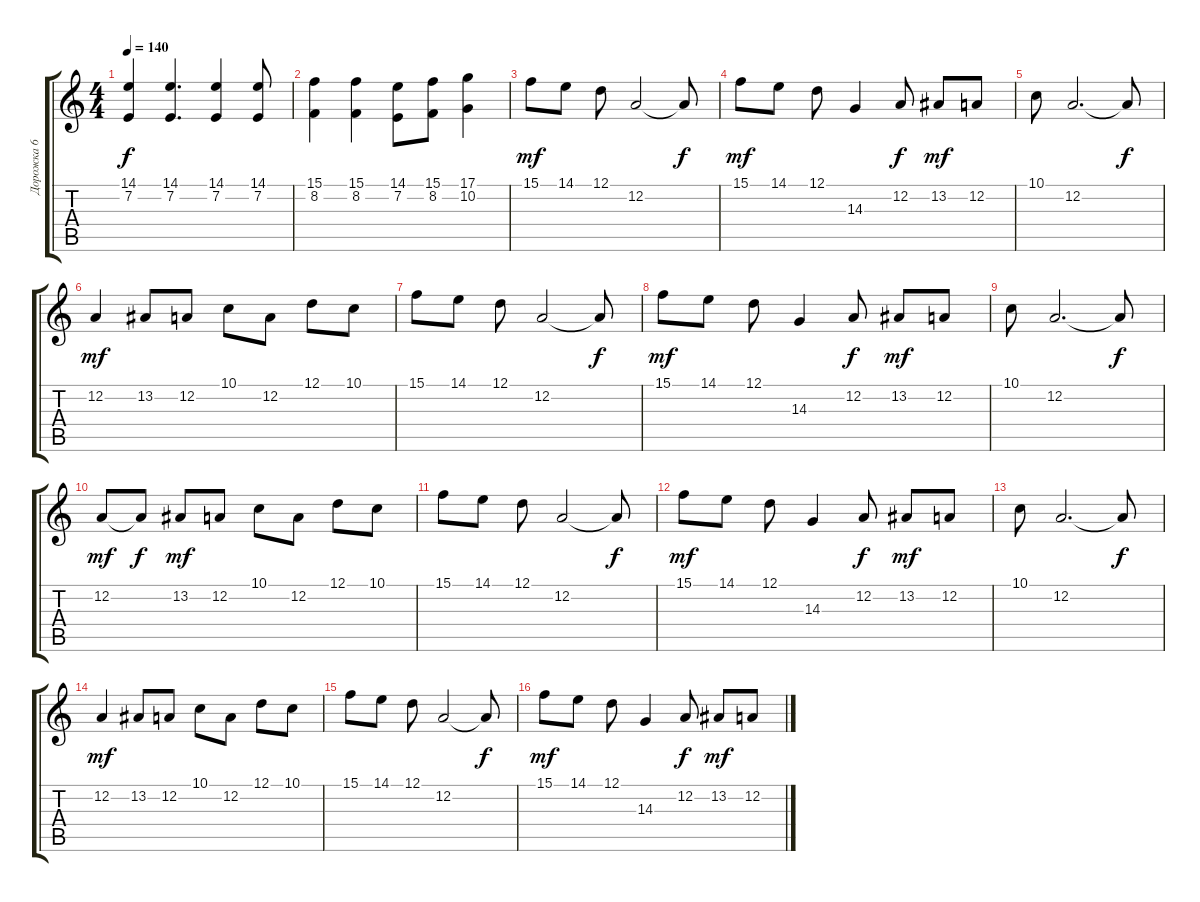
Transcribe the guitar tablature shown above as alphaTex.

\track ("Дорожка 6" "Дорожка 6") {instrument musicbox}
\staff {score tabs}
\tuning (D4 A3 F3 C3 G2 C2) {hide}
\ts (4 4)
\tempo 140
\clef g2
\ks c
(14.1 7.2).4{dy f} (14.1 7.2).4{d} (14.1 7.2).4 (14.1 7.2).8 |
(15.1 8.2).4 (15.1 8.2).4 (14.1 7.2).8 (15.1 8.2).8 (17.1 10.2).4 |
15.1.8{dy mf instrument lead2sawtooth} 14.1.8 12.1.8 12.2.2 12.2{t}.8{dy f} |
15.1.8{dy mf} 14.1.8 12.1.8 14.3.4 12.2.8{dy f} 13.2.8{dy mf} 12.2.8 |
10.1.8 12.2.2{d} 12.2{t}.8{dy f} |
12.2.4{dy mf} 13.2.8 12.2.8 10.1.8 12.2.8 12.1.8 10.1.8 |
15.1.8 14.1.8 12.1.8 12.2.2 12.2{t}.8{dy f} |
15.1.8{dy mf} 14.1.8 12.1.8 14.3.4 12.2.8{dy f} 13.2.8{dy mf} 12.2.8 |
10.1.8 12.2.2{d} 12.2{t}.8{dy f} |
12.2.8{dy mf} 12.2{t}.8{dy f} 13.2.8{dy mf} 12.2.8 10.1.8 12.2.8 12.1.8 10.1.8 |
15.1.8 14.1.8 12.1.8 12.2.2 12.2{t}.8{dy f} |
15.1.8{dy mf} 14.1.8 12.1.8 14.3.4 12.2.8{dy f} 13.2.8{dy mf} 12.2.8 |
10.1.8 12.2.2{d} 12.2{t}.8{dy f} |
12.2.4{dy mf} 13.2.8 12.2.8 10.1.8 12.2.8 12.1.8 10.1.8 |
15.1.8 14.1.8 12.1.8 12.2.2 12.2{t}.8{dy f} |
15.1.8{dy mf} 14.1.8 12.1.8 14.3.4 12.2.8{dy f} 13.2.8{dy mf} 12.2.8
